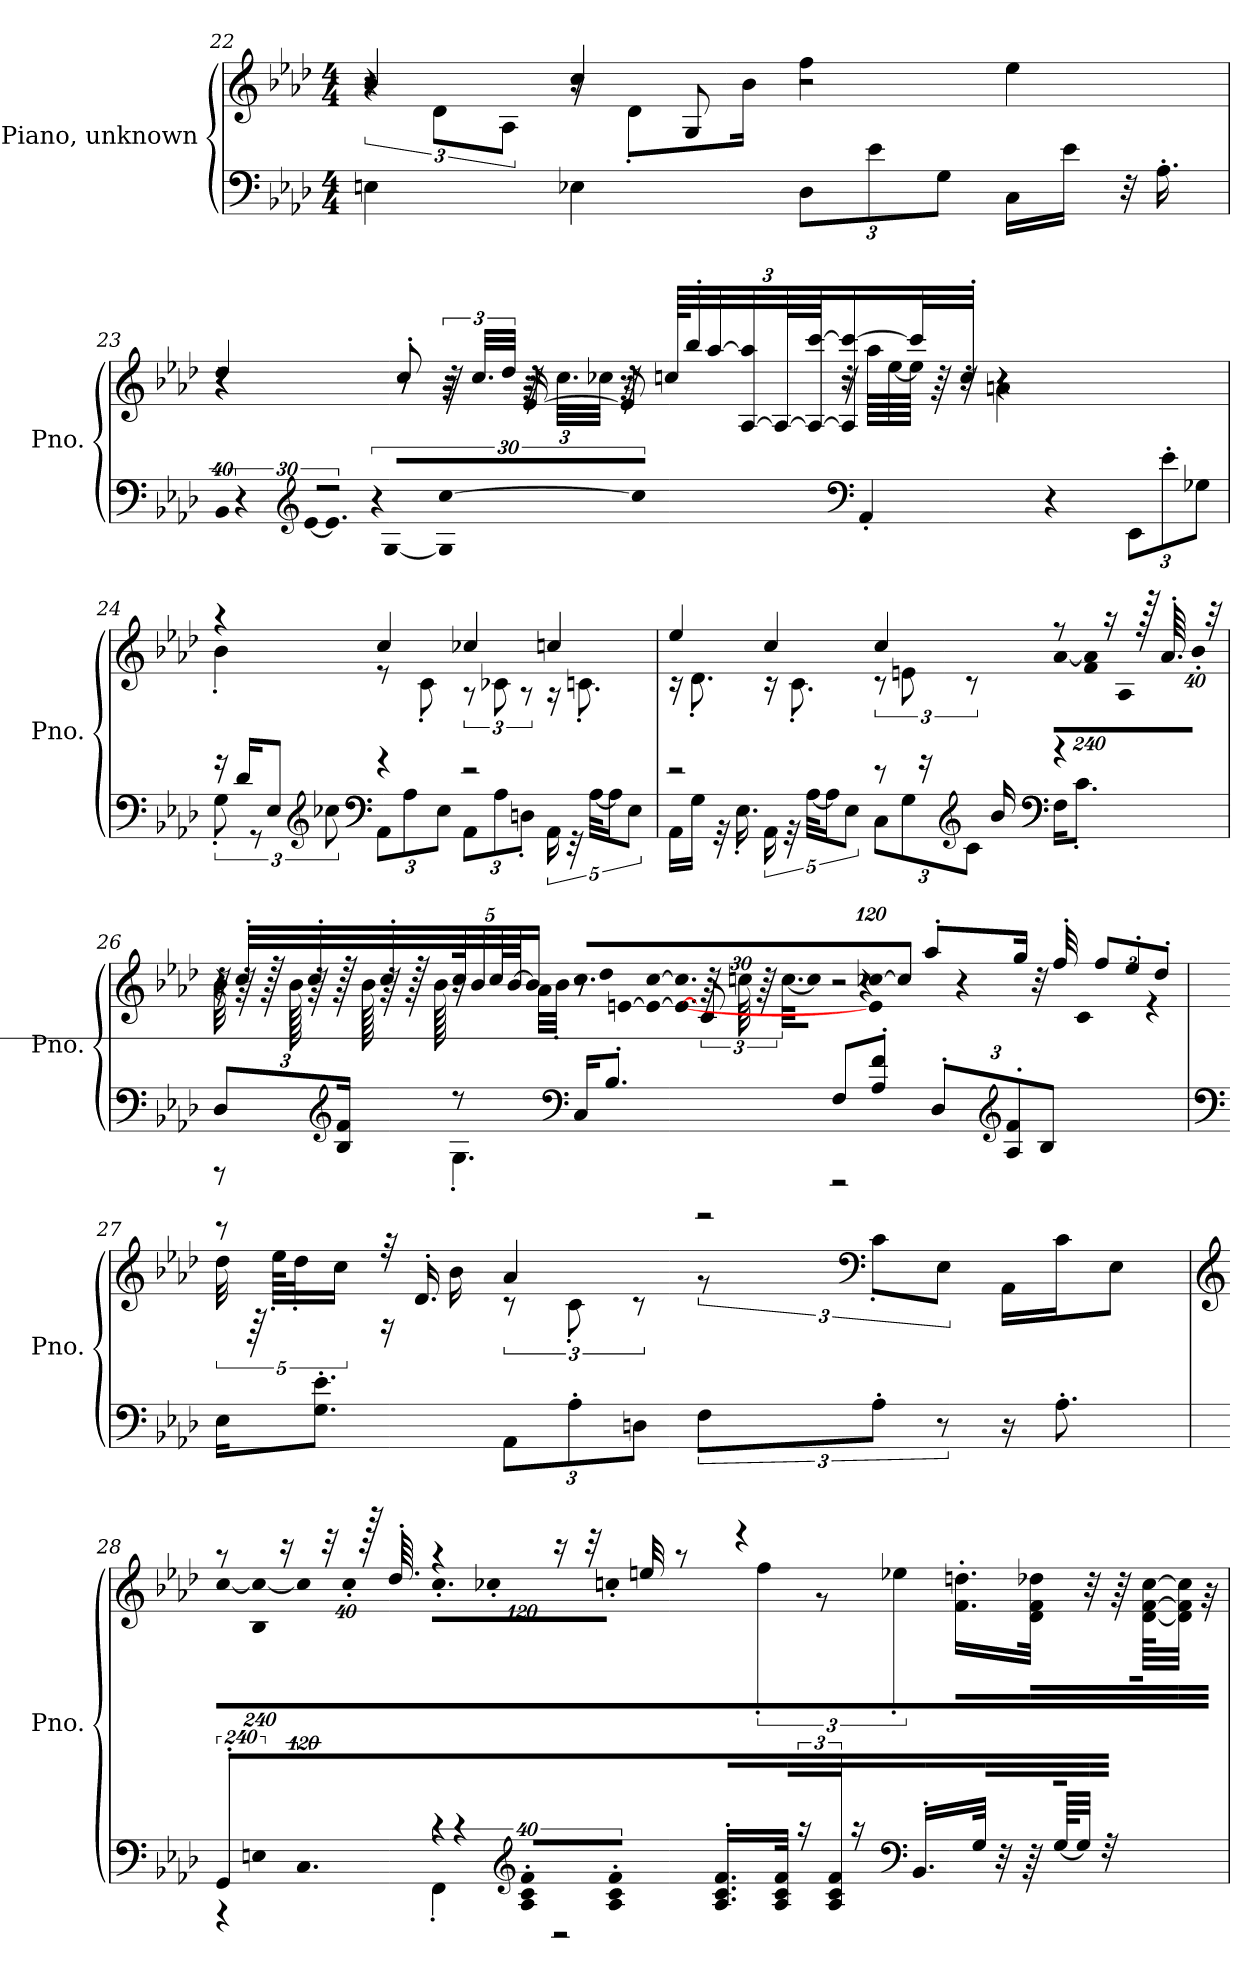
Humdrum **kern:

**kern	**kern
*part1	*part1
*staff2	*staff1
*I"Piano, unknown	*
*I'Pno.	*
*clefF4	*clefG2
*k[b-e-a-d-]	*k[b-e-a-d-]
*M4/4	*M4/4
=22	=22
*	*^
*	*	*^
4En\	4b-/	12r	4r
.	.	12d-\L	.
.	.	12A-\J	.
4E-X\	4cc/	16r	8r
.	.	8d-'\L	.
.	.	.	8G/
.	.	16b-\Jk	.
*Xbrackettup	*	*	*
12D-\L	2r	4ff\	2r
12e-\	.	.	.
12G\J	.	.	.
16C\LL	.	4ee-\	.
16e-\JJ	.	.	.
32r	.	.	.
16.A-'\	.	.	.
!!LO:LB:g=z	!!	!!
=23	=23	=23	=23
*brackettup	*	*	*
!LO:N:vis=32	!	!	!
640%23BB-/	4dd-/	4r	4r
!LO:N:vis=64	!	!	!
960%17r	.	.	.
*clefG2	*	*	*
!LO:N:vis=64	!	!	!
[960%17e-/KLLL	.	.	.
!LO:N:vis=32.	!	!	!
1920%103e-/JJJ]	.	.	.
!LO:N:vis=64	!	!	!
960%17r	.	.	.
!LO:N:vis=32	!	!	!
[640%23G/LLL	.	.	.
!LO:N:vis=32	!	!	!
640%23G/] [640%23cc/	.	.	.
!LO:N:vis=32	!	!	!
640%23cc/JJJ]	.	.	.
*clefF4	*	*	*
.	8cc'/	8r	8r
4AA-'/	.	.	.
.	96r	16r	16r
.	48.cc/LLL	.	.
.	48dd-/JJJ	.	.
.	16r	96r	[16e-/
.	.	48.cc\LLL	.
.	.	48cc-X\JJJ	.
.	64r	8r	8e-/]
4r	.	.	.
.	64ccn/KLLL	.	.
.	32bb-'/	.	.
*	*Xbrackettup	*	*
.	[48aa-/	.	.
.	[48A-/ 48aa-/]	.	.
.	96A-/L_	.	.
.	96A-/_ [96ccc/JJ	.	.
.	16A-/] 16ccc/_	32r	8r
.	.	64aa-\LLLL	.
.	.	[64ee-\	.
.	32ccc/L]	64ee-\JJJJ]	.
.	.	64r	.
.	32cc'/JJJ	32r	.
.	4r	4an\	4r
*Xbrackettup	*	*	*
12EE-\L	.	.	.
12e-'\	.	.	.
12G-X\J	.	.	.
.	1920ryy	1920ryy	1920ryy
*	*v	*v	*v
!!LO:LB:g=z
=24	=24
*^	*
*	*brackettup	*
*	*	*^
16r	12G'\	4r	4b-'\
16d-/KL	.	.	.
.	12r	.	.
8E-/J	.	.	.
*clefG2	*	*	*
.	12cc-X\	.	.
*clefF4	*	*	*
*	*Xbrackettup	*	*
4r	12AA-\L	4cc/	8r
.	12A-\	.	.
.	.	.	8c'\
.	12E-\J	.	.
*	*	*	*brackettup
2r	12AA-\L	4cc-X/	12r
.	12A-\	.	12c-X\
.	12Dn'\J	.	12r
*	*brackettup	*	*
.	20AA-\	4ccn/	16r
.	40r	.	.
.	.	.	8.cn'\
.	[40A-\KLL	.	.
.	20A-\J]	.	.
.	10E-\J	.	.
!!LO:LB:g=z	!!
=25	=25	=25	=25
2r	16AA-\LL	4ee-/	16r
.	16G\JJ	.	8.d-'\
.	32r	.	.
.	16.E-'\	.	.
.	20AA-\	4cc/	16r
.	40r	.	.
.	.	.	8.c'\
.	[40A-\KLL	.	.
.	20A-\J]	.	.
.	10E-\J	.	.
*	*Xbrackettup	*	*
8r	12C\L	4cc/	12r
.	12G\	.	12en\
16r	.	.	.
*clefG2	*	*	*
.	12c\J	.	12r
16b-/	.	.	.
*clefF4	*	*	*
*	*	*	*Xbrackettup
!	!	!	!LO:N:vis=16
4r	16F\KL	8r	[1920%137a-\LL
.	8.c'\J	.	.
!	!	!	!LO:N:vis=16
.	.	.	1920%137f\ 1920%137a-\]
.	.	16r	.
!	!	!	!LO:N:vis=16
.	.	.	1920%137A-\
.	.	128r	.
.	.	64.a-'/	.
!	!	!	!LO:N:vis=32
.	.	.	640%23b-'\JJk
.	.	32r	.
!!LO:LB:g=z
=26	=26	=26	=26
*	*	*	*^
12D-/L	8r	32r	32b-\	4r
.	.	32cc'/LLL	64r	.
.	.	.	128r	.
.	.	.	128b-\	.
.	.	32cc'/	64r	.
.	.	.	128r	.
*clefG2	*	*	*	*
24B-/ 24f/Jk	.	.	.	.
.	.	.	128b-\	.
.	.	32cc'/	64r	.
.	.	.	128r	.
.	.	.	128b-\	.
8r	4.G'\	80cc/K	16r	.
.	.	40b-/	.	.
.	.	80cc/L	.	.
.	.	[80b-/JJ	.	.
.	.	16b-/JJ]	32a-\LLL	.
.	.	.	32b-'\JJJ	.
*clefF4	*	*	*	*
!	!	!LO:N:vis=32.	!	!
16C/KL	.	1920%103cc/LLL	8r	8r
!	!	!LO:N:vis=64	!	!
.	.	960%17dd-/L	.	.
8.B-'/J	.	.	.	.
!	!	!LO:N:vis=256	!	!
.	.	[1920%17en/L	.	.
!	!	!LO:N:vis=256	!	!
.	.	1920%17e/_ [1920%17cc/J	.	.
!	!	!LO:N:vis=64.	!	!
.	.	640%17e/_ 640%17cc/]	.	.
.	.	1920ryy	.	.
!	!	!LO:N:vis=256	!	!
.	.	1920%17e/] [1920%17cc-X/JJJK	.	.
*	*	*	*brackettup	*
.	.	8cc-/J]	96r	8c/
.	.	.	96ccn\	.
.	.	.	96r	.
.	.	.	[48.cc\KLL	.
.	.	.	16cc\JJ]	.
8F/L	2r	8aa-'/L	8r	2r
8A-/' 8f/'J	.	16gg/Jk	16r	.
.	.	32r	16c\	.
.	.	32ff'/	.	.
*	*	*Xbrackettup	*	*
12D-'/L	.	12ff/L	4r	.
*clefG2	*	*	*	*
12A-/' 12f/'	.	12ee-'/	.	.
12B-/J	.	12dd-'/J	.	.
*v	*v	*	*	*
*	*v	*v	*v
!!LO:PB:g=z
=27	=27
*clefF4	*
*	*^
*	*	*brackettup
16E-\KL	8r	40dd-\
.	.	80r
.	.	80ee-'\KLLL
.	.	40dd-'\J
8.G\' 8.e-\'J	.	.
.	.	20cc\JJ
.	32r	16r
.	16.d-'/	.
.	.	16b-\
12AA-\L	4a-/	12r
12A-'\	.	12c'\
12Dn\J	.	12r
*brackettup	*	*
12F\L	2r	12r
*	*clefF4	*
12A-'\J	.	12c'\L
12r	.	12E-\J
16r	.	16AA-\LL
8.A-'\	.	16c\J
.	.	8E-\J
!!LO:LB:g=z	!!
=28	=28	=28
*	*clefG2	*
!LO:N:vis=16	!	!
*^	*	*
*	*	*	*Xbrackettup
!	!	!	!LO:N:vis=16
1920%137GG'/LL	4r	8r	[1920%137cc\LL
!LO:N:vis=16	!	!	!LO:N:vis=16
1920%137En/	.	.	1920%137B-\ 1920%137cc\_
.	.	16r	.
!LO:N:vis=16.	!	!	!LO:N:vis=16
960%103C/JJ	.	.	1920%137cc\]
.	.	32r	.
!	!	!	!LO:N:vis=32
.	.	.	640%23cc'\JJk
.	.	128r	.
.	.	64.dd-'/	.
!LO:N:vis=32	!	!	!LO:N:vis=16.
640%23r	4FF'\	4r	960%103cc'\LL
!LO:N:vis=16	!	!	!
1920%137r	.	.	.
*clefG2	*	*	*
!LO:N:vis=16	!	!	!LO:N:vis=16
1920%137A-/' 1920%137c/' 1920%137f/'LL	.	.	1920%137cc-X'\
!LO:N:vis=16	!	!	!LO:N:vis=16
1920%137A-/' 1920%137c/' 1920%137f/'JJ	.	.	1920%137ccn'\JJ
*	*	*	*brackettup
16.A-/' 16.c/' 16.f/'LL	2r	16r	12ff'\
.	.	32r	.
.	.	.	12r
32A-/ 32c/ 32f/JJk	.	32een/	.
24r	.	8r	.
48A-/ 48c/ 48f/	.	.	12ee-X'\
16r	.	.	.
*clefF4	*	*	*
16.BB-'/LL	.	4r	16.f\' 16.ddn\'LL
32G/JJk	.	.	32d-\ 32f\ 32dd-X\JJk
32r	.	.	32r
64r	.	.	64r
[64G/KLLL	.	.	[64d-\ [64f\ [64cc\KLLL
32G/JJJ]	.	.	32d-\] 32f\] 32cc\]JJJ
32r	.	.	32r
*v	*v	*	*
*	*v	*v
=	=
*-	*-
